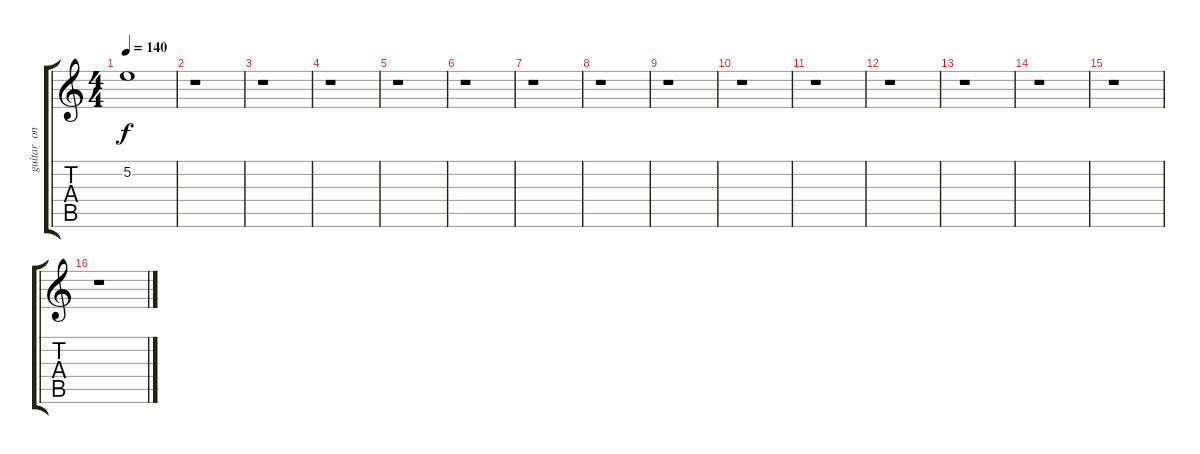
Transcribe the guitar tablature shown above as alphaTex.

\track ("guitar  one" "guitar  on") {instrument distortionguitar}
\staff {score tabs}
\tuning (E4 B3 G3 D3 A2 E2) {hide}
\ts (4 4)
\tempo 140
\clef g2
\ks c
5.2{t}.1{dy f} |
r.1 |
r.1 |
r.1 |
r.1 |
r.1 |
r.1 |
r.1 |
r.1 |
r.1 |
r.1 |
r.1 |
r.1 |
r.1 |
r.1 |
r.1
